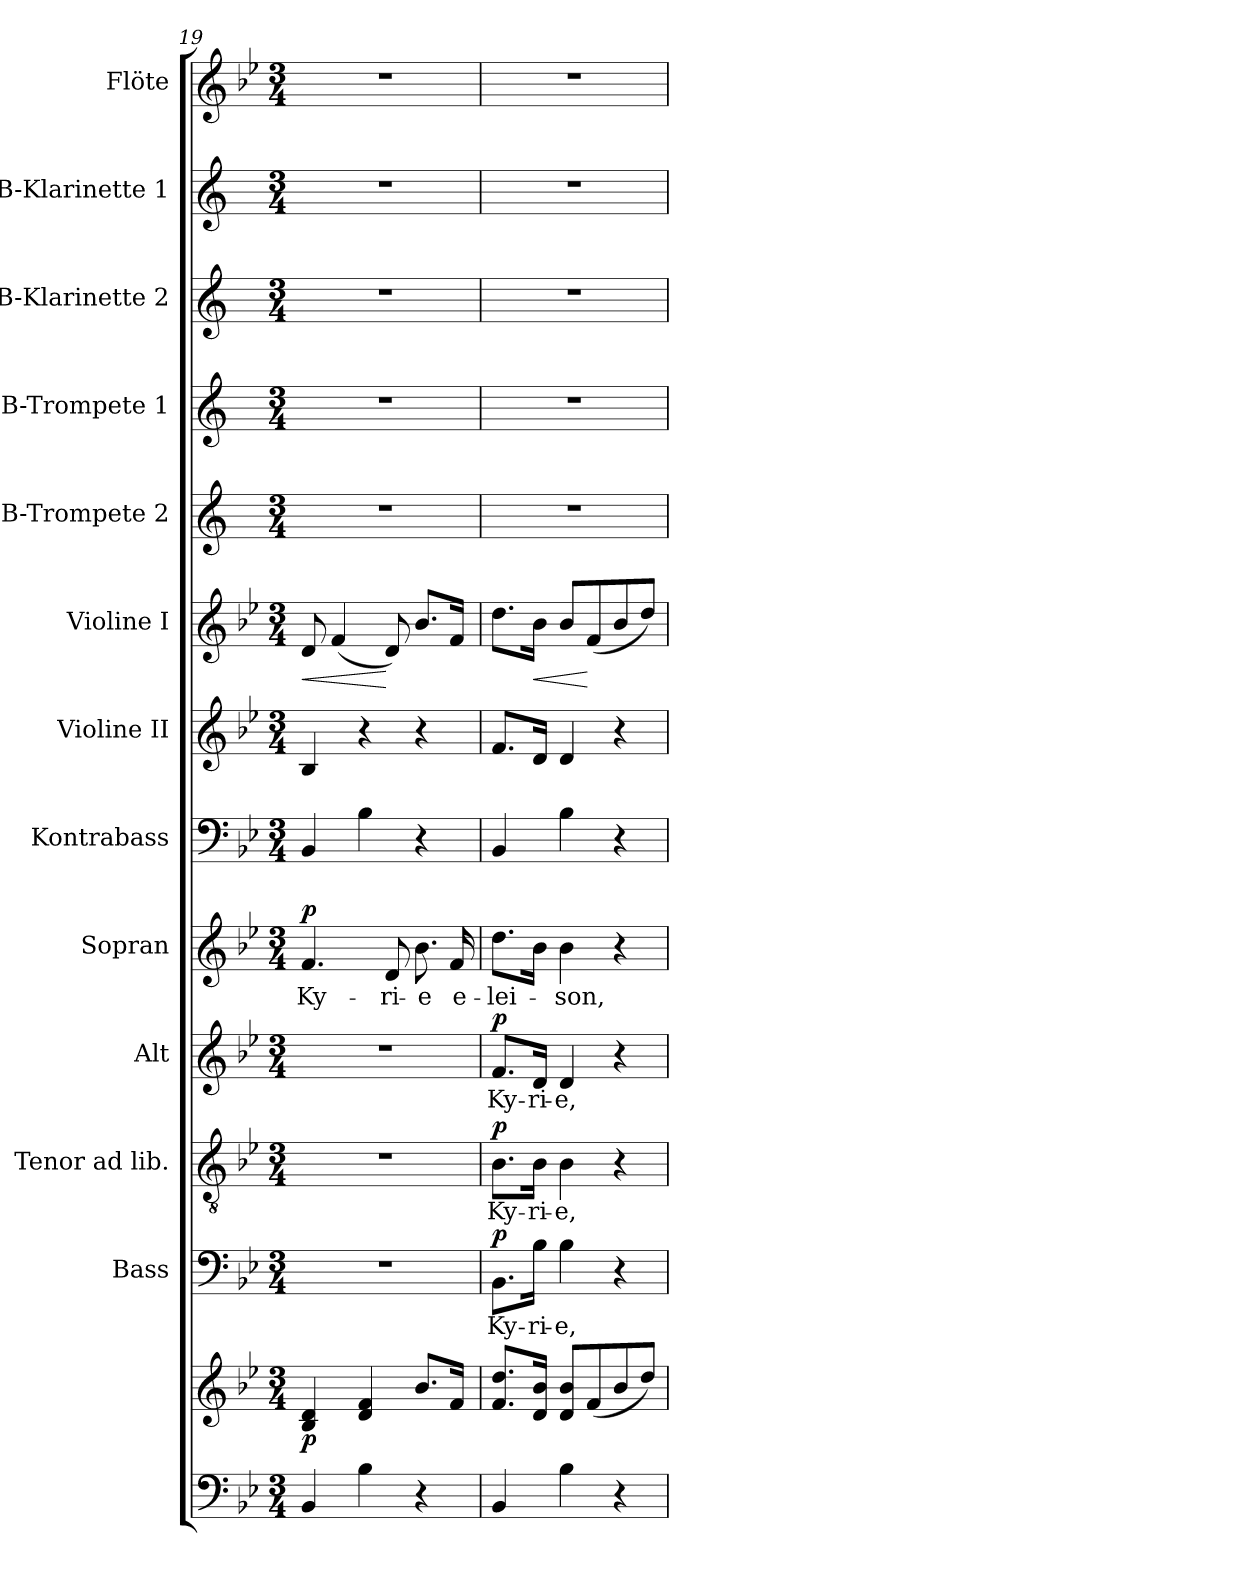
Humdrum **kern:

**kern	**kern	**dynam	**kern	**text	**dynam	**kern	**text	**dynam	**kern	**text	**dynam	**kern	**text	**dynam	**kern	**kern	**kern	**dynam	**kern	**kern	**kern	**kern	**kern
*part13	*part13	*part13	*part12	*part12	*part12	*part11	*part11	*part11	*part10	*part10	*part10	*part9	*part9	*part9	*part8	*part7	*part6	*part6	*part5	*part4	*part3	*part2	*part1
*staff14	*staff13	*staff13/14	*staff12	*staff12	*staff12	*staff11	*staff11	*staff11	*staff10	*staff10	*staff10	*staff9	*staff9	*staff9	*staff8	*staff7	*staff6	*staff6	*staff5	*staff4	*staff3	*staff2	*staff1
*	*	*	*I"Bass	*	*	*I"Tenor ad lib.	*	*	*I"Alt	*	*	*I"Sopran	*	*	*I"Kontrabass	*I"Violine II	*I"Violine I	*	*I"B-Trompete 2	*I"B-Trompete 1	*I"B-Klarinette 2	*I"B-Klarinette 1	*I"Flöte
*	*	*	*I'B.	*	*	*I'T.	*	*	*I'A.	*	*	*I'S.	*	*	*I'Kb.	*I'Vl. II	*I'Vl. I	*	*I'B Trp. 2	*I'B Trp. 1	*I'B Kl. 2	*I'B Kl. 1	*I'Fl.
*clefF4	*clefG2	*	*clefF4	*	*	*clefGv2	*	*	*clefG2	*	*	*clefG2	*	*	*clefF4	*clefG2	*clefG2	*	*clefG2	*clefG2	*clefG2	*clefG2	*clefG2
*	*	*	*	*	*	*	*	*	*	*	*	*	*	*	*ITrd7c12	*	*	*	*ITrd1c2	*ITrd1c2	*ITrd1c2	*ITrd1c2	*
*k[b-e-]	*k[b-e-]	*	*k[b-e-]	*	*	*k[b-e-]	*	*	*k[b-e-]	*	*	*k[b-e-]	*	*	*k[b-e-]	*k[b-e-]	*k[b-e-]	*	*k[b-e-]	*k[b-e-]	*k[b-e-]	*k[b-e-]	*k[b-e-]
*B-:	*B-:	*	*B-:	*	*	*B-:	*	*	*B-:	*	*	*B-:	*	*	*B-:	*B-:	*B-:	*	*B-:	*B-:	*B-:	*B-:	*B-:
*M3/4	*M3/4	*	*M3/4	*	*	*M3/4	*	*	*M3/4	*	*	*M3/4	*	*	*M3/4	*M3/4	*M3/4	*	*M3/4	*M3/4	*M3/4	*M3/4	*M3/4
=19	=19	=19	=19	=19	=19	=19	=19	=19	=19	=19	=19	=19	=19	=19	=19	=19	=19	=19	=19	=19	=19	=19	=19
!	!	!LO:DY:b	!	!	!	!	!	!	!	!	!	!	!LO:LY:b	!LO:DY:a	!	!	!	!LO:HP:b	!	!	!	!	!
4BB-/	4B-/ 4d/	p	2.r	.	.	2.r	.	.	2.r	.	.	4.f/	Ky-	p	4BBB-/	4B-/	8d/	<	2.r	2.r	2.r	2.r	2.r
.	.	.	.	.	.	.	.	.	.	.	.	.	.	.	.	.	(<4f/	.	.	.	.	.	.
4B-\	4d/ 4f/	.	.	.	.	.	.	.	.	.	.	.	.	.	4BB-\	4r	.	.	.	.	.	.	.
!	!	!	!	!	!	!	!	!	!	!	!	!	!LO:LY:b	!	!	!	!	!	!	!	!	!	!
.	.	.	.	.	.	.	.	.	.	.	.	8d/	-ri-	.	.	.	8d/)	[	.	.	.	.	.
!	!	!	!	!	!	!	!	!	!	!	!	!	!LO:LY:b	!	!	!	!	!	!	!	!	!	!
4r	8.b-/L	.	.	.	.	.	.	.	.	.	.	8.b-\	-e	.	4r	4r	8.b-/L	.	.	.	.	.	.
!	!	!	!	!	!	!	!	!	!	!	!	!	!LO:LY:b	!	!	!	!	!	!	!	!	!	!
.	16f/Jk	.	.	.	.	.	.	.	.	.	.	16f/	e-	.	.	.	16f/Jk	.	.	.	.	.	.
=20	=20	=20	=20	=20	=20	=20	=20	=20	=20	=20	=20	=20	=20	=20	=20	=20	=20	=20	=20	=20	=20	=20	=20
!	!	!	!	!LO:LY:b	!LO:DY:a	!	!LO:LY:b	!LO:DY:a	!	!LO:LY:b	!LO:DY:a	!	!LO:LY:b	!	!	!	!	!	!	!	!	!	!
4BB-/	8.f/ 8.dd/L	.	8.BB-\L	Ky-	p	8.B-\L	Ky-	p	8.f/L	Ky-	p	8.dd\L	-lei-	.	4BBB-/	8.f/L	8.dd\L	.	2.r	2.r	2.r	2.r	2.r
!	!	!	!	!LO:LY:b	!	!	!LO:LY:b	!	!	!LO:LY:b	!	!	!	!	!	!	!	!LO:HP:b	!	!	!	!	!
.	16d/ 16b-/Jk	.	16B-\Jk	-ri-	.	16B-\Jk	-ri-	.	16d/Jk	-ri-	.	16b-\Jk	.	.	.	16d/Jk	16b-\Jk	<	.	.	.	.	.
!	!	!	!	!LO:LY:b	!	!	!LO:LY:b	!	!	!LO:LY:b	!	!	!LO:LY:b	!	!	!	!	!	!	!	!	!	!
4B-\	8d/ 8b-/L	.	4B-\	-e,	.	4B-\	-e,	.	4d/	-e,	.	4b-\	-son,	.	4BB-\	4d/	8b-/L	.	.	.	.	.	.
.	(<8f/	.	.	.	.	.	.	.	.	.	.	.	.	.	.	.	(<8f/	[	.	.	.	.	.
4r	8b-/	.	4r	.	.	4r	.	.	4r	.	.	4r	.	.	4r	4r	8b-/	.	.	.	.	.	.
.	8dd/J)	.	.	.	.	.	.	.	.	.	.	.	.	.	.	.	8dd/J)	.	.	.	.	.	.
=	=	=	=	=	=	=	=	=	=	=	=	=	=	=	=	=	=	=	=	=	=	=	=
*-	*-	*-	*-	*-	*-	*-	*-	*-	*-	*-	*-	*-	*-	*-	*-	*-	*-	*-	*-	*-	*-	*-	*-
